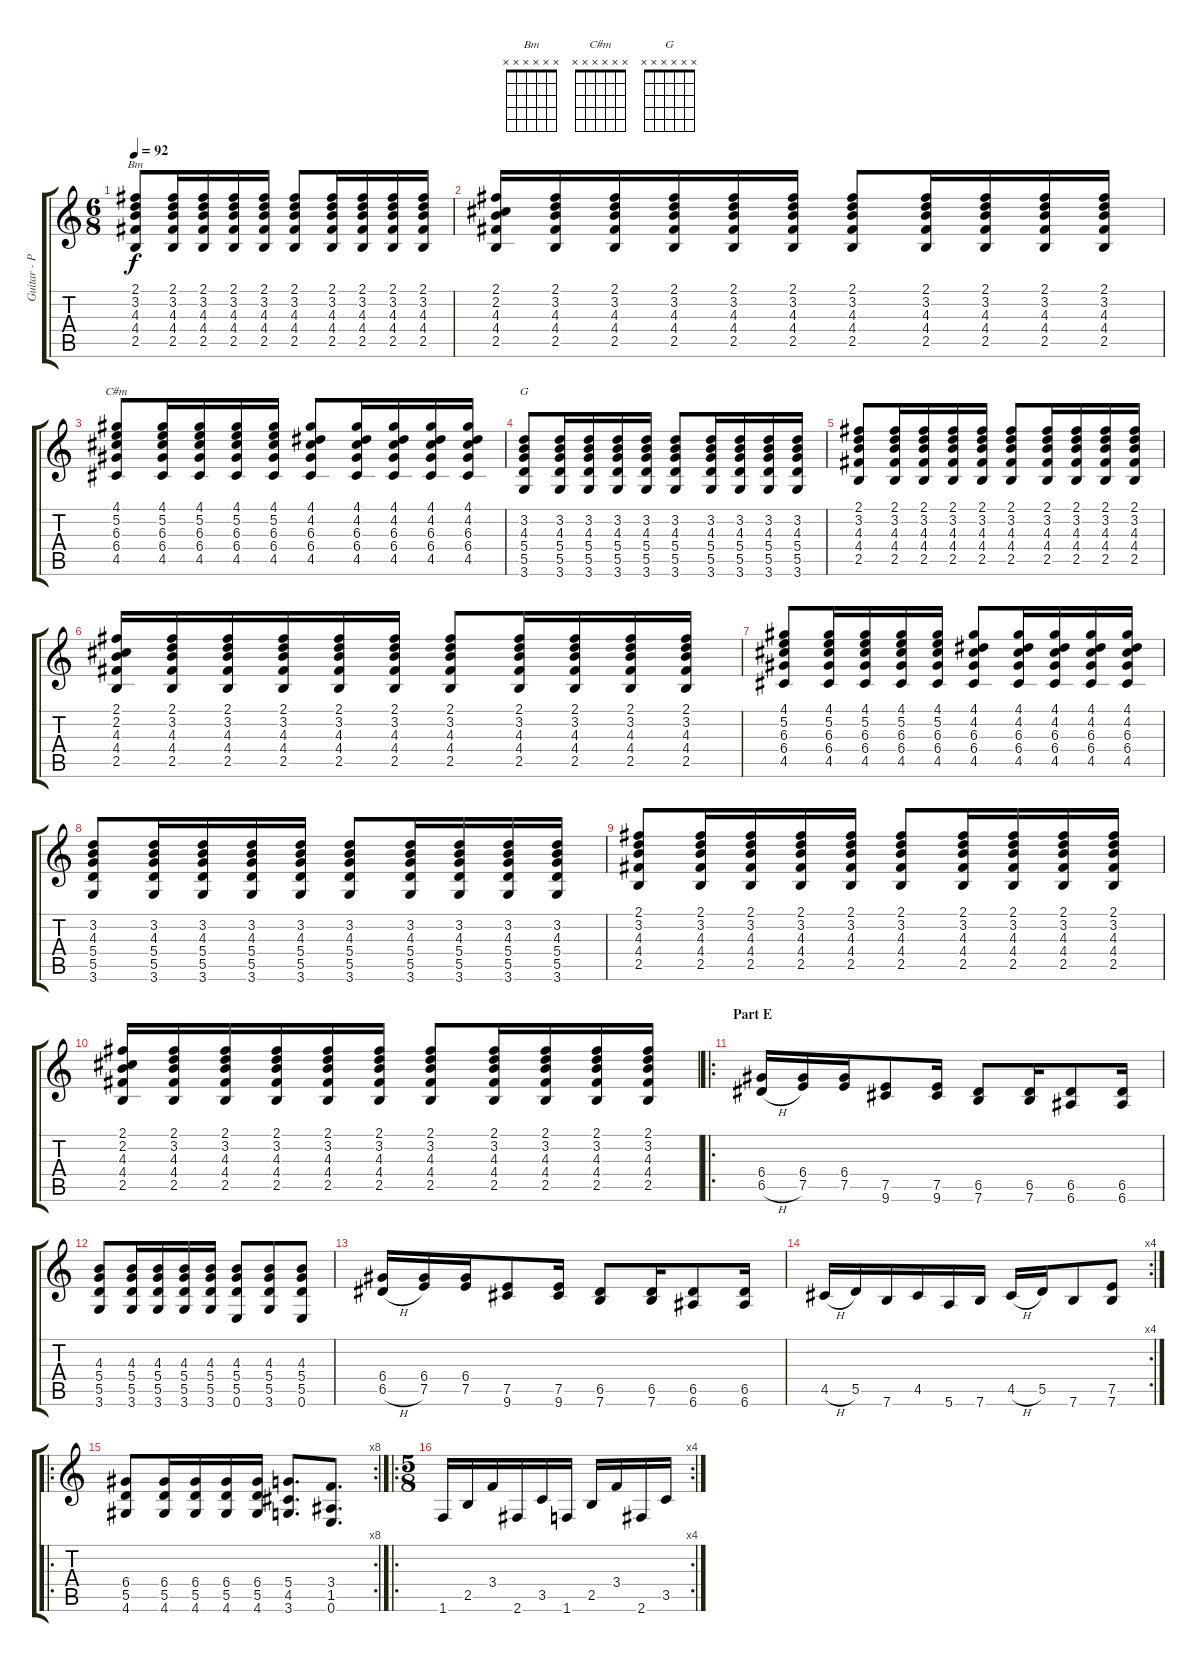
\track ("Guitar - Peter Lindgren" "Guitar - P") {instrument distortionguitar}
\staff {score tabs}
\tuning (E4 B3 G3 D3 A2 E2) {hide}
\chord ("Bm" x x x x x x)
\chord ("C#m" x x x x x x)
\chord ("G" x x x x x x)
\ts (6 8)
\tempo 92
\clef g2
\ks c
(2.1 3.2 4.3 4.4 2.5).8{ch "Bm" dy f} (2.1 3.2 4.3 4.4 2.5).16 (2.1 3.2 4.3 4.4 2.5).16 (2.1 3.2 4.3 4.4 2.5).16 (2.1 3.2 4.3 4.4 2.5).16 (2.1 3.2 4.3 4.4 2.5).8 (2.1 3.2 4.3 4.4 2.5).16 (2.1 3.2 4.3 4.4 2.5).16 (2.1 3.2 4.3 4.4 2.5).16 (2.1 3.2 4.3 4.4 2.5).16 |
(2.1 2.2 4.3 4.4 2.5).16 (2.1 3.2 4.3 4.4 2.5).16 (2.1 3.2 4.3 4.4 2.5).16 (2.1 3.2 4.3 4.4 2.5).16 (2.1 3.2 4.3 4.4 2.5).16 (2.1 3.2 4.3 4.4 2.5).16 (2.1 3.2 4.3 4.4 2.5).8 (2.1 3.2 4.3 4.4 2.5).16 (2.1 3.2 4.3 4.4 2.5).16 (2.1 3.2 4.3 4.4 2.5).16 (2.1 3.2 4.3 4.4 2.5).16 |
(4.1 5.2 6.3 6.4 4.5).8{ch "C#m"} (4.1 5.2 6.3 6.4 4.5).16 (4.1 5.2 6.3 6.4 4.5).16 (4.1 5.2 6.3 6.4 4.5).16 (4.1 5.2 6.3 6.4 4.5).16 (4.1 4.2 6.3 6.4 4.5).8 (4.1 4.2 6.3 6.4 4.5).16 (4.1 4.2 6.3 6.4 4.5).16 (4.1 4.2 6.3 6.4 4.5).16 (4.1 4.2 6.3 6.4 4.5).16 |
(3.2 4.3 5.4 5.5 3.6).8{ch "G"} (3.2 4.3 5.4 5.5 3.6).16 (3.2 4.3 5.4 5.5 3.6).16 (3.2 4.3 5.4 5.5 3.6).16 (3.2 4.3 5.4 5.5 3.6).16 (3.2 4.3 5.4 5.5 3.6).8 (3.2 4.3 5.4 5.5 3.6).16 (3.2 4.3 5.4 5.5 3.6).16 (3.2 4.3 5.4 5.5 3.6).16 (3.2 4.3 5.4 5.5 3.6).16 |
(2.1 3.2 4.3 4.4 2.5).8 (2.1 3.2 4.3 4.4 2.5).16 (2.1 3.2 4.3 4.4 2.5).16 (2.1 3.2 4.3 4.4 2.5).16 (2.1 3.2 4.3 4.4 2.5).16 (2.1 3.2 4.3 4.4 2.5).8 (2.1 3.2 4.3 4.4 2.5).16 (2.1 3.2 4.3 4.4 2.5).16 (2.1 3.2 4.3 4.4 2.5).16 (2.1 3.2 4.3 4.4 2.5).16 |
(2.1 2.2 4.3 4.4 2.5).16 (2.1 3.2 4.3 4.4 2.5).16 (2.1 3.2 4.3 4.4 2.5).16 (2.1 3.2 4.3 4.4 2.5).16 (2.1 3.2 4.3 4.4 2.5).16 (2.1 3.2 4.3 4.4 2.5).16 (2.1 3.2 4.3 4.4 2.5).8 (2.1 3.2 4.3 4.4 2.5).16 (2.1 3.2 4.3 4.4 2.5).16 (2.1 3.2 4.3 4.4 2.5).16 (2.1 3.2 4.3 4.4 2.5).16 |
(4.1 5.2 6.3 6.4 4.5).8 (4.1 5.2 6.3 6.4 4.5).16 (4.1 5.2 6.3 6.4 4.5).16 (4.1 5.2 6.3 6.4 4.5).16 (4.1 5.2 6.3 6.4 4.5).16 (4.1 4.2 6.3 6.4 4.5).8 (4.1 4.2 6.3 6.4 4.5).16 (4.1 4.2 6.3 6.4 4.5).16 (4.1 4.2 6.3 6.4 4.5).16 (4.1 4.2 6.3 6.4 4.5).16 |
(3.2 4.3 5.4 5.5 3.6).8 (3.2 4.3 5.4 5.5 3.6).16 (3.2 4.3 5.4 5.5 3.6).16 (3.2 4.3 5.4 5.5 3.6).16 (3.2 4.3 5.4 5.5 3.6).16 (3.2 4.3 5.4 5.5 3.6).8 (3.2 4.3 5.4 5.5 3.6).16 (3.2 4.3 5.4 5.5 3.6).16 (3.2 4.3 5.4 5.5 3.6).16 (3.2 4.3 5.4 5.5 3.6).16 |
(2.1 3.2 4.3 4.4 2.5).8 (2.1 3.2 4.3 4.4 2.5).16 (2.1 3.2 4.3 4.4 2.5).16 (2.1 3.2 4.3 4.4 2.5).16 (2.1 3.2 4.3 4.4 2.5).16 (2.1 3.2 4.3 4.4 2.5).8 (2.1 3.2 4.3 4.4 2.5).16 (2.1 3.2 4.3 4.4 2.5).16 (2.1 3.2 4.3 4.4 2.5).16 (2.1 3.2 4.3 4.4 2.5).16 |
(2.1 2.2 4.3 4.4 2.5).16 (2.1 3.2 4.3 4.4 2.5).16 (2.1 3.2 4.3 4.4 2.5).16 (2.1 3.2 4.3 4.4 2.5).16 (2.1 3.2 4.3 4.4 2.5).16 (2.1 3.2 4.3 4.4 2.5).16 (2.1 3.2 4.3 4.4 2.5).8 (2.1 3.2 4.3 4.4 2.5).16 (2.1 3.2 4.3 4.4 2.5).16 (2.1 3.2 4.3 4.4 2.5).16 (2.1 3.2 4.3 4.4 2.5).16 |
\ro
\section ("" "Part E")
(6.4 6.5{h}).16 (6.4 7.5).16 (6.4 7.5).16 (7.5 9.6).8 (7.5 9.6).16 (6.5 7.6).8 (6.5 7.6).16 (6.5 6.6).8 (6.5 6.6).16 |
(4.3 5.4 5.5 3.6).8 (4.3 5.4 5.5 3.6).16 (4.3 5.4 5.5 3.6).16 (4.3 5.4 5.5 3.6).16 (4.3 5.4 5.5 3.6).16 (4.3 5.4 5.5 0.6).8 (4.3 5.4 5.5 3.6).8 (4.3 5.4 5.5 0.6).8 |
(6.4 6.5{h}).16 (6.4 7.5).16 (6.4 7.5).16 (7.5 9.6).8 (7.5 9.6).16 (6.5 7.6).8 (6.5 7.6).16 (6.5 6.6).8 (6.5 6.6).16 |
\rc 4
4.5{h}.16 5.5.16 7.6.16 4.5.16 5.6.16 7.6.16 4.5{h}.16 5.5.16 7.6.8 (7.5 7.6).8 |
\ro
\rc 8
(6.4 5.5 4.6).8 (6.4 5.5 4.6).16 (6.4 5.5 4.6).16 (6.4 5.5 4.6).16 (6.4 5.5 4.6).16 (5.4 4.5 3.6).8{d} (3.4 1.5 0.6).8{d} |
\ro
\rc 4
\ts (5 8)
1.6.16 2.5.16 3.4.16 2.6.16 3.5.16 1.6.16 2.5.16 3.4.16 2.6.16 3.5.16
